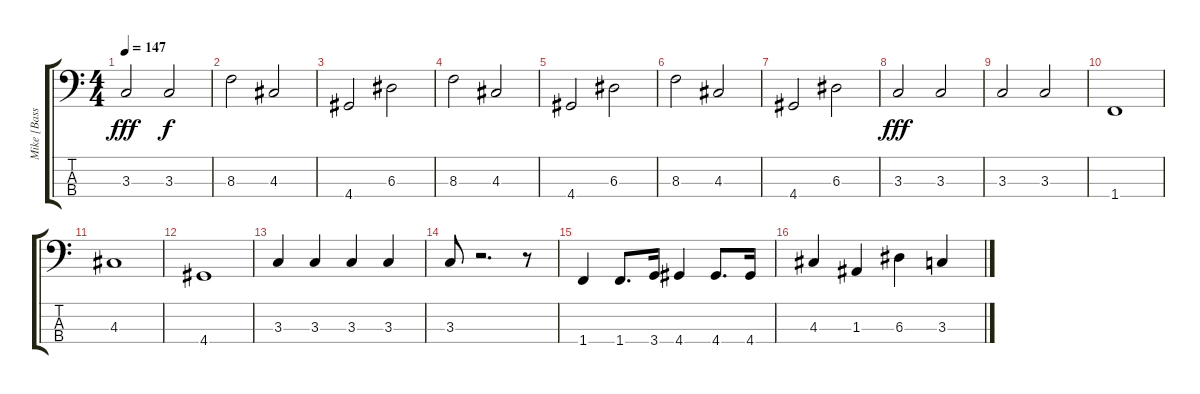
\track ("Mike [Bass]" "Mike [Bass") {instrument electricbassfinger}
\staff {score tabs}
\tuning (G2 D2 A1 E1) {hide}
\ts (4 4)
\tempo 147
\clef f4
\ks c
3.3.2{dy fff} 3.3.2{dy f} |
8.3.2 4.3.2 |
4.4.2 6.3.2 |
8.3.2 4.3.2 |
4.4.2 6.3.2 |
8.3.2 4.3.2 |
4.4.2 6.3.2 |
3.3.2{dy fff} 3.3.2 |
3.3.2 3.3.2 |
1.4.1 |
4.3.1 |
4.4.1 |
3.3.4 3.3.4 3.3.4 3.3.4 |
3.3.8 r.2{d} r.8 |
1.4.4 1.4.8{d} 3.4.16 4.4.4 4.4.8{d} 4.4.16 |
4.3.4 1.3.4 6.3.4 3.3.4
